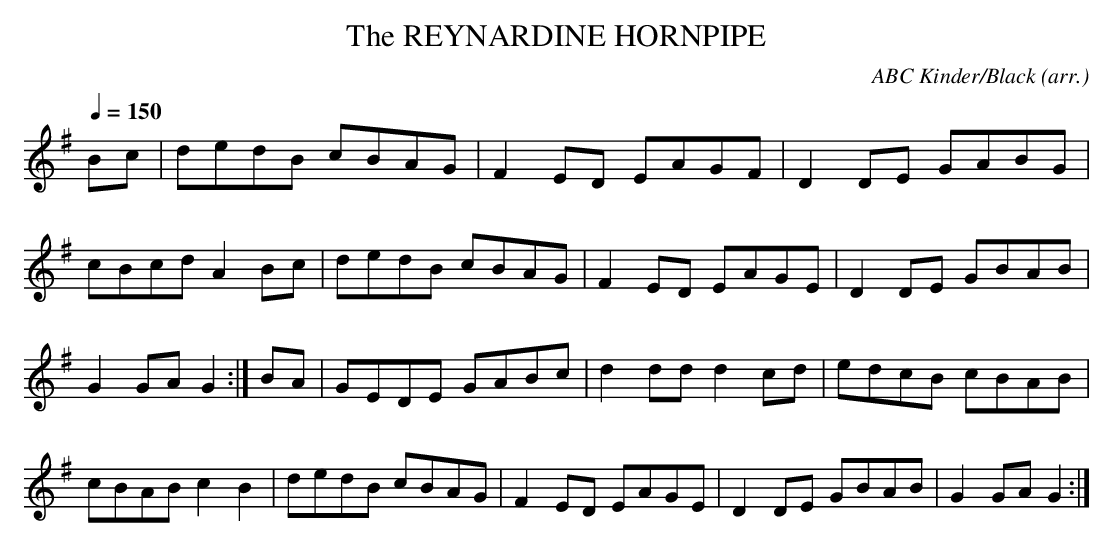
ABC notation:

X:1
T:REYNARDINE HORNPIPE, The\
C:ABC Kinder/Black (arr.)\
M:4/4\
L:1/8\
Q:1/4=150\
K:G\
Bc|dedB cBAG|F2ED EAGF|D2DE GABG|cBcd A2Bc|\
dedB cBAG|F2ED EAGE|D2 DE GBAB|G2 GA G2:|\
BA|GEDE GABc|d2 dd d2 cd|edcB cBAB|cBAB c2 B2|\
dedB cBAG|F2 ED EAGE|D2 DE GBAB|G2 GA G2:|\
\
\
